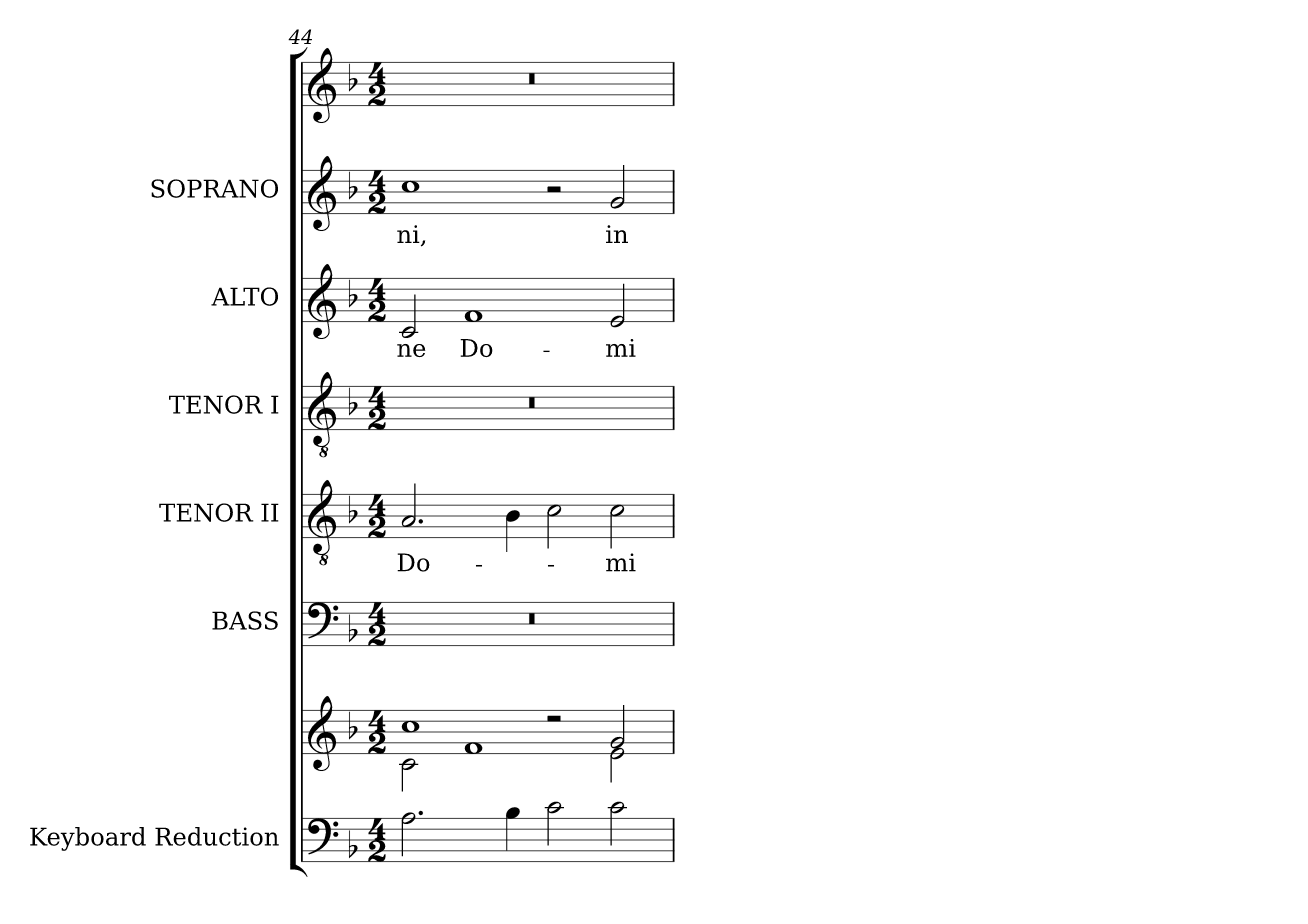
**kern	**kern	**kern	**kern	**text	**kern	**kern	**text	**kern	**text	**kern
*part7	*part7	*part6	*part5	*part5	*part4	*part3	*part3	*part2	*part2	*part1
*staff8	*staff7	*staff6	*staff5	*staff5	*staff4	*staff3	*staff3	*staff2	*staff2	*staff1
*I"Keyboard Reduction	*	*I"BASS	*I"TENOR II	*	*I"TENOR I	*I"ALTO	*	*I"SOPRANO	*	*
*I'Reduc.	*	*I'B.	*I'T. II	*	*I'T. I	*I'A.	*	*I'S.	*	*
*clefF4	*clefG2	*clefF4	*clefGv2	*	*clefGv2	*clefG2	*	*clefG2	*	*clefG2
*	*	*	*ITrd7c12	*	*ITrd7c12	*	*	*	*	*
*k[b-]	*k[b-]	*k[b-]	*k[b-]	*	*k[b-]	*k[b-]	*	*k[b-]	*	*k[b-]
*F:	*F:	*F:	*F:	*	*F:	*F:	*	*F:	*	*F:
*M4/2	*M4/2	*M4/2	*M4/2	*	*M4/2	*M4/2	*	*M4/2	*	*M4/2
=44	=44	=44	=44	=44	=44	=44	=44	=44	=44	=44
*	*^	*	*	*	*	*	*	*	*	*
!	!	!	!LO:N:vis=1	!	!	!	!	!	!	!	!
!	!	!	!	!	!LO:LY:b:color=#000000	!LO:N:vis=1	!	!	!	!	!
!	!	!	!	!	!	!	!	!LO:LY:b:color=#000000	!	!	!
!	!	!	!	!	!	!	!	!	!	!LO:LY:b:color=#000000	!LO:N:vis=1
2.Ai\	1cci	2ci\	0r	2.AAi/	Do-	0r	2ci/	-ne	1cci	-ni,	0r
!	!	!	!	!	!	!	!	!LO:LY:b:color=#000000	!	!	!
.	.	1fi	.	.	.	.	1fi	Do-	.	.	.
4B-i\	.	.	.	4BB-i\	.	.	.	.	.	.	.
2ci\	2r	.	.	2Ci\	.	.	.	.	2r	.	.
!	!	!	!	!	!LO:LY:b:color=#000000	!	!	!	!	!	!
!	!	!	!	!	!	!	!	!LO:LY:b:color=#000000	!	!	!
!	!	!	!	!	!	!	!	!	!	!LO:LY:b:color=#000000	!
2ci\	2gi/	2ei\	.	2Ci\	-mi-	.	2ei/	-mi-	2gi/	in	.
*	*v	*v	*	*	*	*	*	*	*	*	*
=	=	=	=	=	=	=	=	=	=	=
*-	*-	*-	*-	*-	*-	*-	*-	*-	*-	*-
